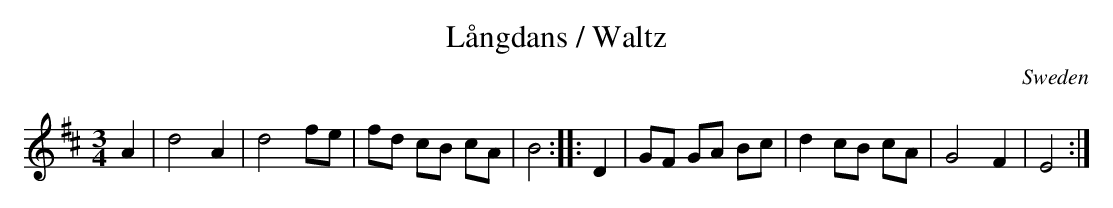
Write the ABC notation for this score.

X:1
T:Långdans / Waltz
M:3/4
O:Sweden
K:B min
A2|d4 A2|d4 fe|fd cB cA|B4 ::\
D2|GF GA Bc|d2 cB cA|G4F2|E4:|
